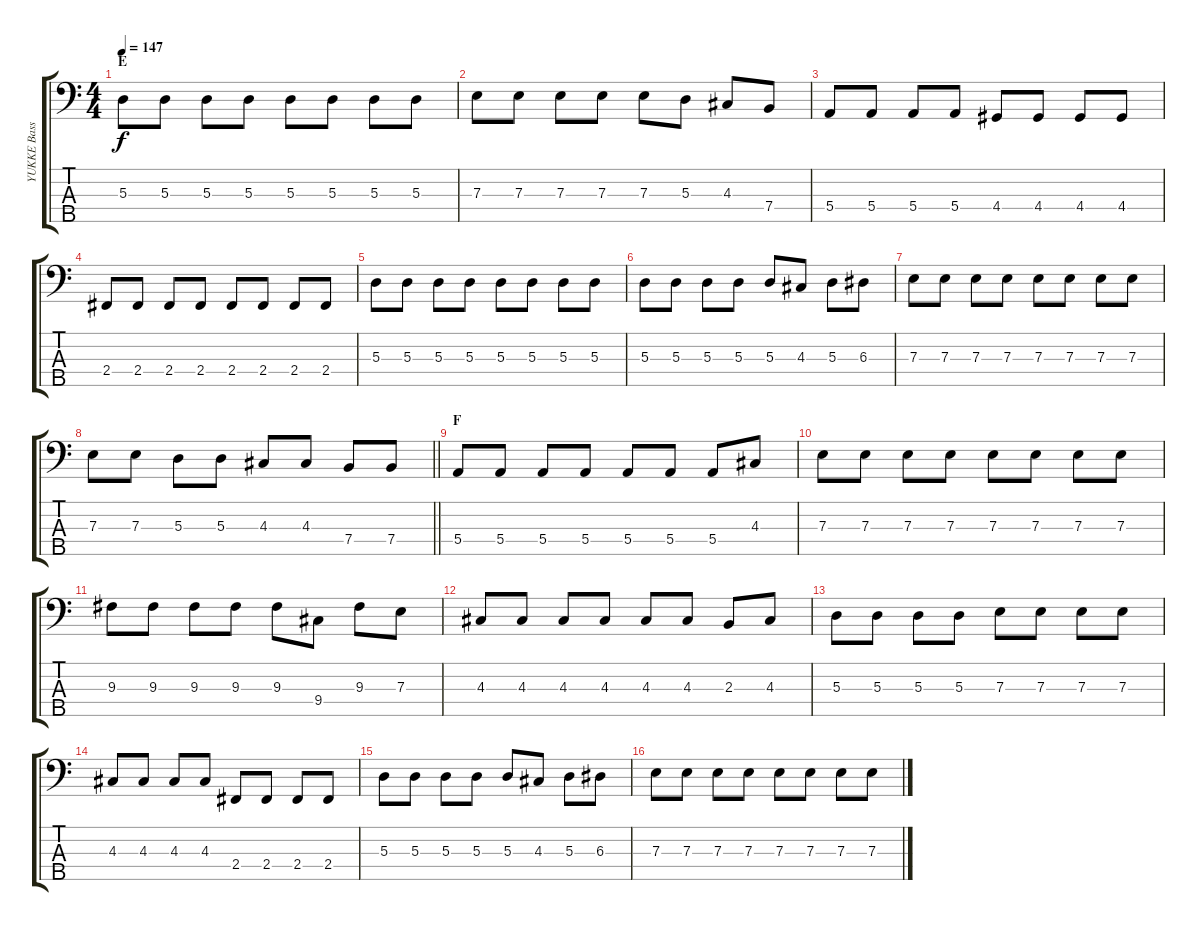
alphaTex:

\track ("YUKKE Bass" "YUKKE Bass") {instrument electricbassfinger}
\staff {score tabs}
\tuning (G2 D2 A1 E1 B0) {hide}
\ts (4 4)
\section ("" "E")
\tempo 147
\clef f4
\ks c
5.3.8{dy f} 5.3.8 5.3.8 5.3.8 5.3.8 5.3.8 5.3.8 5.3.8 |
7.3.8 7.3.8 7.3.8 7.3.8 7.3.8 5.3.8 4.3.8 7.4.8 |
5.4.8 5.4.8 5.4.8 5.4.8 4.4.8 4.4.8 4.4.8 4.4.8 |
2.4.8 2.4.8 2.4.8 2.4.8 2.4.8 2.4.8 2.4.8 2.4.8 |
5.3.8 5.3.8 5.3.8 5.3.8 5.3.8 5.3.8 5.3.8 5.3.8 |
5.3.8 5.3.8 5.3.8 5.3.8 5.3.8 4.3.8 5.3.8 6.3.8 |
7.3.8 7.3.8 7.3.8 7.3.8 7.3.8 7.3.8 7.3.8 7.3.8 |
\barLineRight lightlight
7.3.8 7.3.8 5.3.8 5.3.8 4.3.8 4.3.8 7.4.8 7.4.8 |
\section ("" "F")
5.4.8 5.4.8 5.4.8 5.4.8 5.4.8 5.4.8 5.4.8 4.3.8 |
7.3.8 7.3.8 7.3.8 7.3.8 7.3.8 7.3.8 7.3.8 7.3.8 |
9.3.8 9.3.8 9.3.8 9.3.8 9.3.8 9.4.8 9.3.8 7.3.8 |
4.3.8 4.3.8 4.3.8 4.3.8 4.3.8 4.3.8 2.3.8 4.3.8 |
5.3.8 5.3.8 5.3.8 5.3.8 7.3.8 7.3.8 7.3.8 7.3.8 |
4.3.8 4.3.8 4.3.8 4.3.8 2.4.8 2.4.8 2.4.8 2.4.8 |
5.3.8 5.3.8 5.3.8 5.3.8 5.3.8 4.3.8 5.3.8 6.3.8 |
7.3.8 7.3.8 7.3.8 7.3.8 7.3.8 7.3.8 7.3.8 7.3.8
